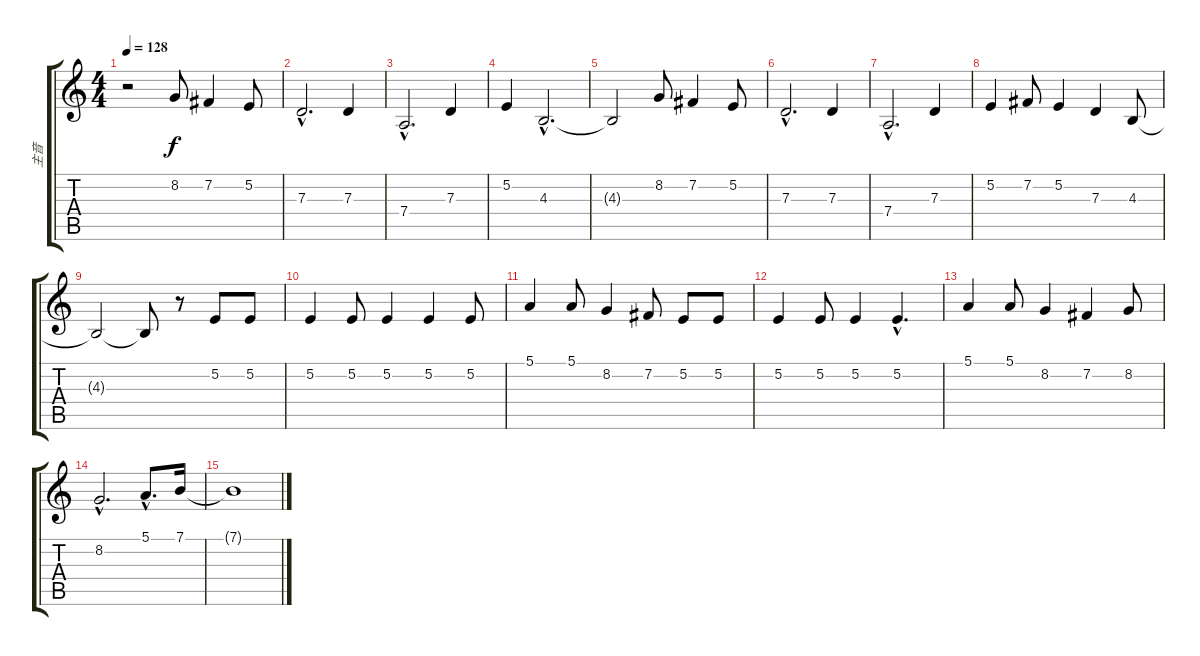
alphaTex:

\track ("主音" "主音") {instrument synthbrass1}
\staff {score tabs}
\tuning (E4 B3 G3 D3 A2 E2) {hide}
\ts (4 4)
\tempo 128
\clef g2
\ks c
r.2{dy f} 8.2.8 7.2.4 5.2.8 |
7.3{hac}.2{d} 7.3.4 |
7.4{hac}.2{d} 7.3.4 |
5.2.4 4.3{hac}.2{d} |
4.3{t}.2 8.2.8 7.2.4 5.2.8 |
7.3{hac}.2{d} 7.3.4 |
7.4{hac}.2{d} 7.3.4 |
5.2.4 7.2.8 5.2.4 7.3.4 4.3.8 |
4.3{t}.2 4.3{t}.8 r.8 5.2.8 5.2.8 |
5.2.4 5.2.8 5.2.4 5.2.4 5.2.8 |
5.1.4 5.1.8 8.2.4 7.2.8 5.2.8 5.2.8 |
5.2.4 5.2.8 5.2.4 5.2{hac}.4{d} |
5.1.4 5.1.8 8.2.4 7.2.4 8.2.8 |
8.2{hac}.2{d} 5.1{hac}.8{d} 7.1.16 |
7.1{t}.1
